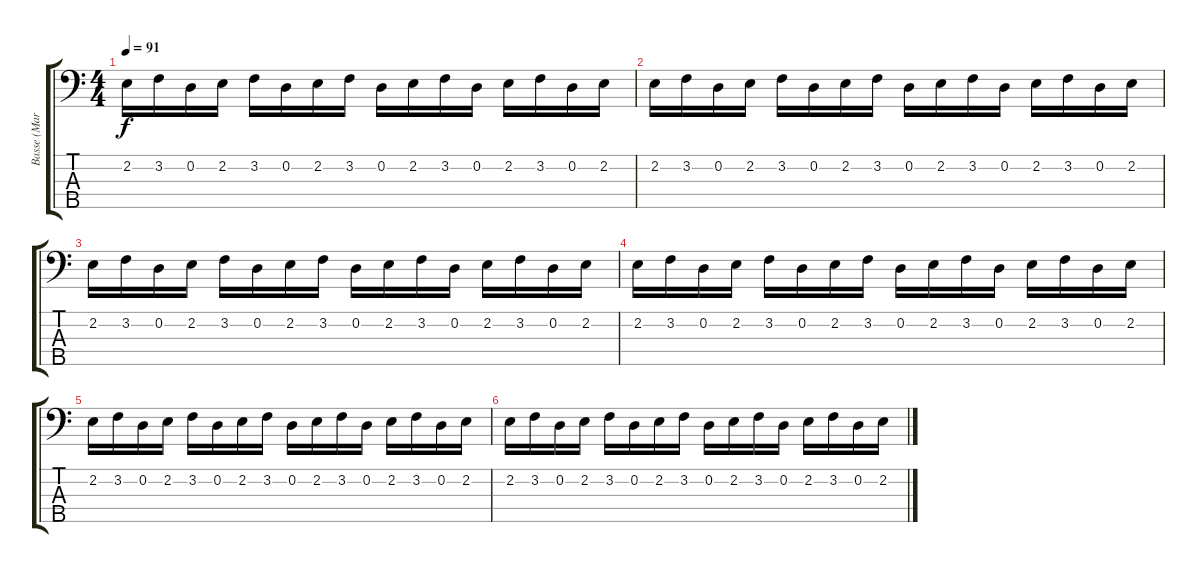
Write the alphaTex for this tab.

\track ("Basse (Marq)" "Basse (Mar") {instrument distortionguitar}
\staff {score tabs}
\tuning (G2 D2 A1 E1 B0) {hide}
\ts (4 4)
\tempo 91
\clef f4
\ks c
2.2.16{dy f} 3.2.16 0.2.16 2.2.16 3.2.16 0.2.16 2.2.16 3.2.16 0.2.16 2.2.16 3.2.16 0.2.16 2.2.16 3.2.16 0.2.16 2.2.16 |
2.2.16 3.2.16 0.2.16 2.2.16 3.2.16 0.2.16 2.2.16 3.2.16 0.2.16 2.2.16 3.2.16 0.2.16 2.2.16 3.2.16 0.2.16 2.2.16 |
2.2.16 3.2.16 0.2.16 2.2.16 3.2.16 0.2.16 2.2.16 3.2.16 0.2.16 2.2.16 3.2.16 0.2.16 2.2.16 3.2.16 0.2.16 2.2.16 |
2.2.16 3.2.16 0.2.16 2.2.16 3.2.16 0.2.16 2.2.16 3.2.16 0.2.16 2.2.16 3.2.16 0.2.16 2.2.16 3.2.16 0.2.16 2.2.16 |
2.2.16 3.2.16 0.2.16 2.2.16 3.2.16 0.2.16 2.2.16 3.2.16 0.2.16 2.2.16 3.2.16 0.2.16 2.2.16 3.2.16 0.2.16 2.2.16 |
2.2.16 3.2.16 0.2.16 2.2.16 3.2.16 0.2.16 2.2.16 3.2.16 0.2.16 2.2.16 3.2.16 0.2.16 2.2.16 3.2.16 0.2.16 2.2.16
